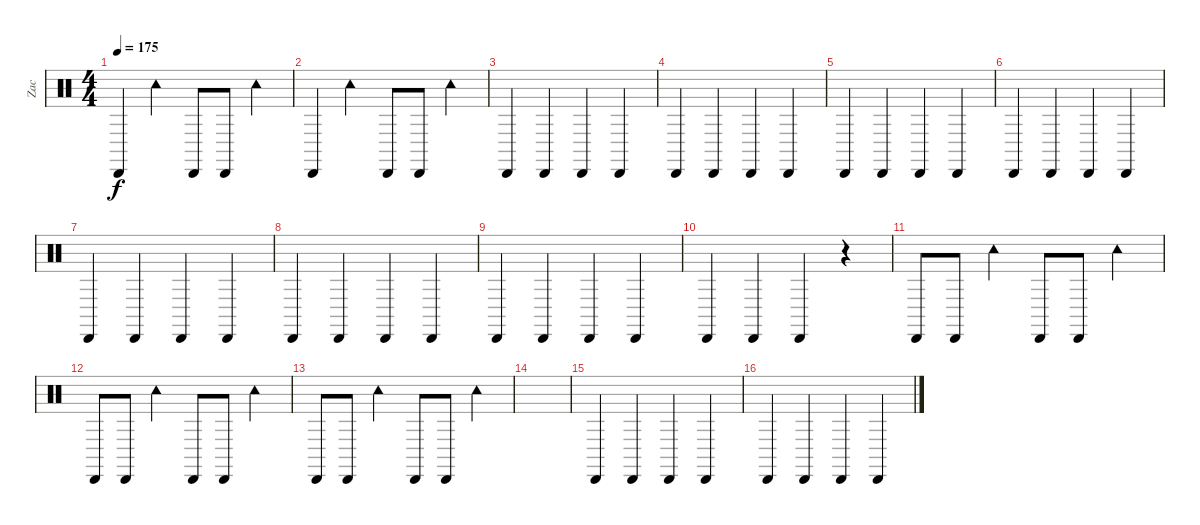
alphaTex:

\track ("Zac" "Zac") {instrument percussion}
\staff {score}
\articulation defaults
\ts (4 4)
\tempo 175
\clef neutral
\ks c "Cabasa (hit)".4{dy f} "Tambourine (hit)".4 "Cabasa (hit)".8 "Cabasa (hit)".8 "Tambourine (hit)".4
|
"Cabasa (hit)".4 "Tambourine (hit)".4 "Cabasa (hit)".8 "Cabasa (hit)".8 "Tambourine (hit)".4 |
"Cabasa (hit)".4 "Cabasa (hit)".4 "Cabasa (hit)".4 "Cabasa (hit)".4 |
"Cabasa (hit)".4 "Cabasa (hit)".4 "Cabasa (hit)".4 "Cabasa (hit)".4 |
"Cabasa (hit)".4 "Cabasa (hit)".4 "Cabasa (hit)".4 "Cabasa (hit)".4 |
"Cabasa (hit)".4 "Cabasa (hit)".4 "Cabasa (hit)".4 "Cabasa (hit)".4 |
"Cabasa (hit)".4 "Cabasa (hit)".4 "Cabasa (hit)".4 "Cabasa (hit)".4 |
"Cabasa (hit)".4 "Cabasa (hit)".4 "Cabasa (hit)".4 "Cabasa (hit)".4 |
"Cabasa (hit)".4 "Cabasa (hit)".4 "Cabasa (hit)".4 "Cabasa (hit)".4 |
"Cabasa (hit)".4 "Cabasa (hit)".4 "Cabasa (hit)".4 r.4 |
"Cabasa (hit)".8 "Cabasa (hit)".8 "Tambourine (hit)".4 "Cabasa (hit)".8 "Cabasa (hit)".8 "Tambourine (hit)".4 |
"Cabasa (hit)".8 "Cabasa (hit)".8 "Tambourine (hit)".4 "Cabasa (hit)".8 "Cabasa (hit)".8 "Tambourine (hit)".4 |
"Cabasa (hit)".8 "Cabasa (hit)".8 "Tambourine (hit)".4 "Cabasa (hit)".8 "Cabasa (hit)".8 "Tambourine (hit)".4 |
|
"Cabasa (hit)".4 "Cabasa (hit)".4 "Cabasa (hit)".4 "Cabasa (hit)".4 |
"Cabasa (hit)".4 "Cabasa (hit)".4 "Cabasa (hit)".4 "Cabasa (hit)".4
